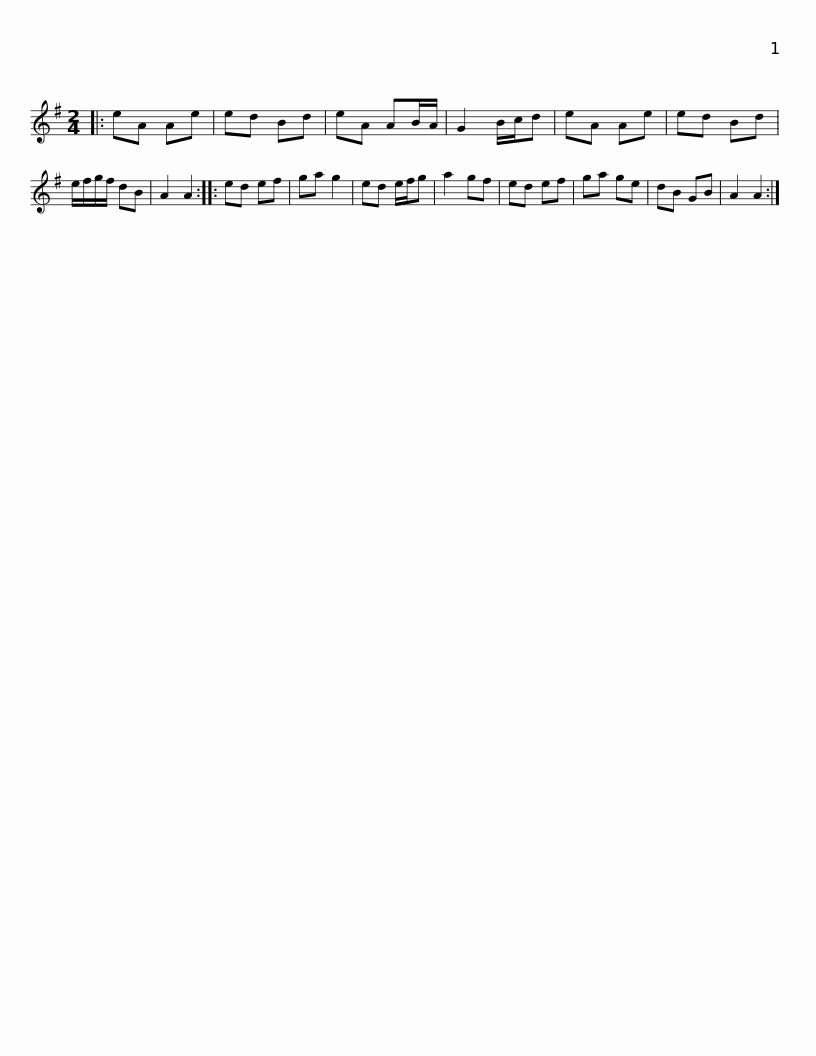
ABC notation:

X:1
L:1/8
M:2/4
I:linebreak $
K:G
V:1 treble
V:1
|: eA Ae | ed Bd | eA AB/A/ | G2 B/c/d | eA Ae | %5
 ed Bd | e/f/g/f/ dB | A2 A2 :: ed ef | ga g2 |$ %10
 ed e/f/g | a2 gf | ed ef | ga ge | dB GB | %15
 A2 A2 :| %16
